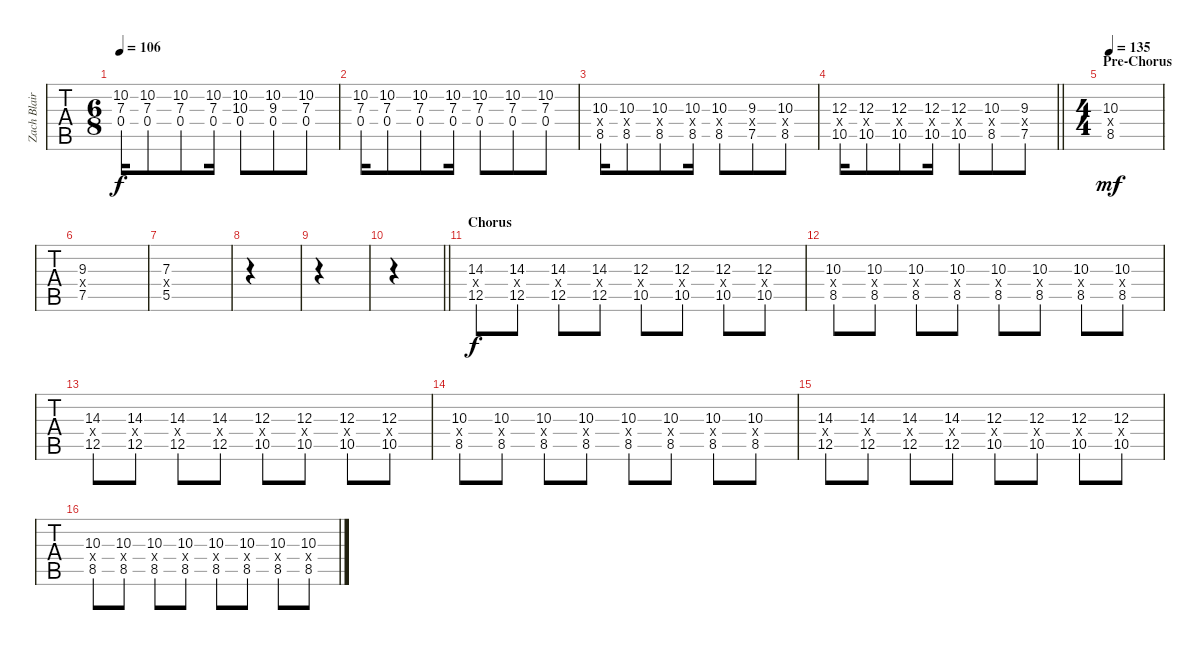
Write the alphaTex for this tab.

\track ("Zach Blair - Guitar One" "Zach Blair") {instrument distortionguitar}
\staff {tabs}
\tuning (Eb4 Bb3 Gb3 Db3 Ab2 Eb2) {hide}
\ts (6 8)
\tempo 106
\clef g2
\ks c
(10.2 7.3 0.4).16{dy f} (10.2 7.3 0.4).8 (10.2 7.3 0.4).8 (10.2 7.3 0.4).16 (10.2 10.3 0.4).8 (10.2 9.3 0.4).8 (10.2 7.3 0.4).8 |
(10.2 7.3 0.4).16 (10.2 7.3 0.4).8 (10.2 7.3 0.4).8 (10.2 7.3 0.4).16 (10.2 7.3 0.4).8 (10.2 7.3 0.4).8 (10.2 7.3 0.4).8 |
(10.3 8.4{x} 8.5).16 (10.3 8.4{x} 8.5).8 (10.3 8.4{x} 8.5).8 (10.3 8.4{x} 8.5).16 (10.3 8.4{x} 8.5).8 (9.3 7.4{x} 7.5).8 (10.3 8.4{x} 8.5).8 |
\barLineRight lightlight
(12.3 10.4{x} 10.5).16 (12.3 10.4{x} 10.5).8 (12.3 10.4{x} 10.5).8 (12.3 10.4{x} 10.5).16 (12.3 10.4{x} 10.5).8 (10.3 8.4{x} 8.5).8 (9.3 7.4{x} 7.5).8 |
\ts (4 4)
\section ("" "Pre-Chorus")
\tempo 135
(10.3 8.4{x} 8.5).1{dy mf} |
(9.3 7.4{x} 7.5).1 |
(7.3 5.4{x} 5.5).1 |
|
|
\barLineRight lightlight
|
\section ("" "Chorus")
(14.3 12.4{x} 12.5).8{dy f} (14.3 12.4{x} 12.5).8 (14.3 12.4{x} 12.5).8 (14.3 12.4{x} 12.5).8 (12.3 10.4{x} 10.5).8 (12.3 10.4{x} 10.5).8 (12.3 10.4{x} 10.5).8 (12.3 10.4{x} 10.5).8 |
(10.3 8.4{x} 8.5).8 (10.3 8.4{x} 8.5).8 (10.3 8.4{x} 8.5).8 (10.3 8.4{x} 8.5).8 (10.3 8.4{x} 8.5).8 (10.3 8.4{x} 8.5).8 (10.3 8.4{x} 8.5).8 (10.3 8.4{x} 8.5).8 |
(14.3 12.4{x} 12.5).8 (14.3 12.4{x} 12.5).8 (14.3 12.4{x} 12.5).8 (14.3 12.4{x} 12.5).8 (12.3 10.4{x} 10.5).8 (12.3 10.4{x} 10.5).8 (12.3 10.4{x} 10.5).8 (12.3 10.4{x} 10.5).8 |
(10.3 8.4{x} 8.5).8 (10.3 8.4{x} 8.5).8 (10.3 8.4{x} 8.5).8 (10.3 8.4{x} 8.5).8 (10.3 8.4{x} 8.5).8 (10.3 8.4{x} 8.5).8 (10.3 8.4{x} 8.5).8 (10.3 8.4{x} 8.5).8 |
(14.3 12.4{x} 12.5).8 (14.3 12.4{x} 12.5).8 (14.3 12.4{x} 12.5).8 (14.3 12.4{x} 12.5).8 (12.3 10.4{x} 10.5).8 (12.3 10.4{x} 10.5).8 (12.3 10.4{x} 10.5).8 (12.3 10.4{x} 10.5).8 |
(10.3 8.4{x} 8.5).8 (10.3 8.4{x} 8.5).8 (10.3 8.4{x} 8.5).8 (10.3 8.4{x} 8.5).8 (10.3 8.4{x} 8.5).8 (10.3 8.4{x} 8.5).8 (10.3 8.4{x} 8.5).8 (10.3 8.4{x} 8.5).8
